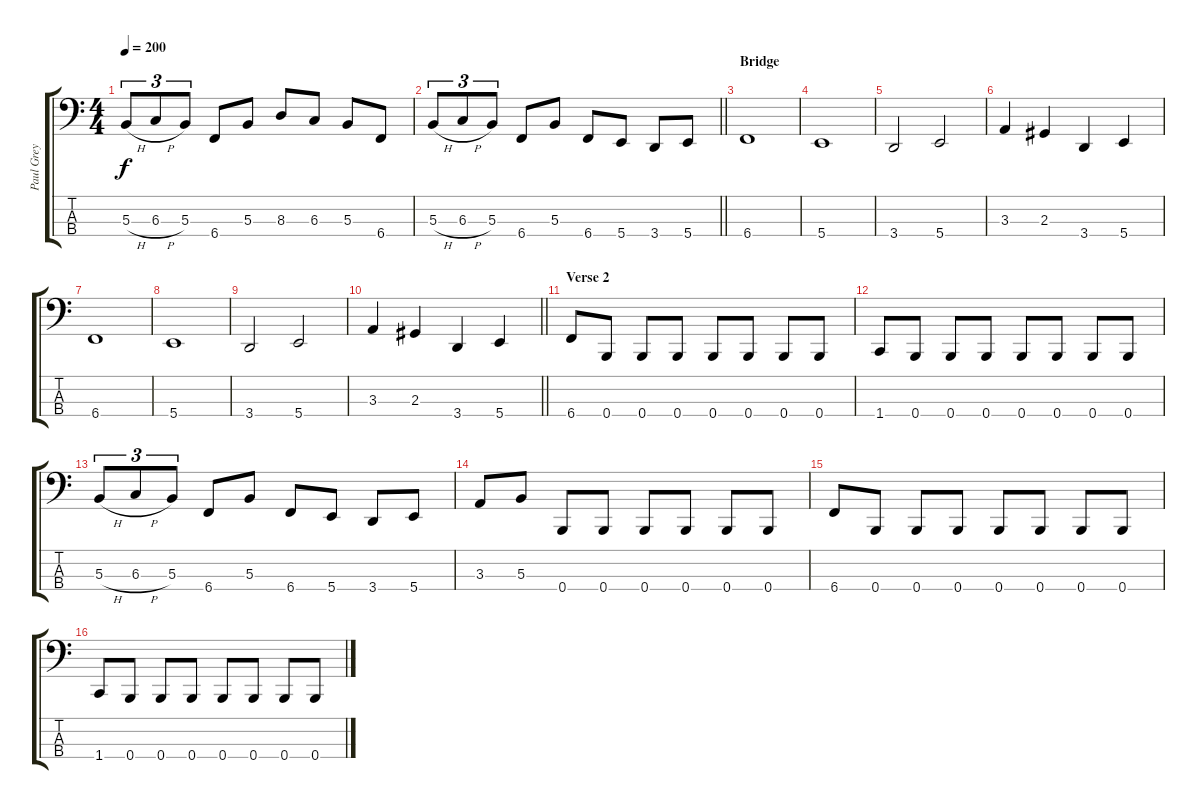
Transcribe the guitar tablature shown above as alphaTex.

\track ("Paul Grey" "Paul Grey") {instrument electricbasspick}
\staff {score tabs}
\tuning (E2 B1 Gb1 B0) {hide}
\ts (4 4)
\tempo 200
\clef f4
\ks c
5.3{h}.8{tu (3 2) dy f} 6.3{h}.8{tu (3 2)} 5.3.8{tu (3 2)} 6.4.8 5.3.8 8.3.8 6.3.8 5.3.8 6.4.8 |
\barLineRight lightlight
5.3{h}.8{tu (3 2)} 6.3{h}.8{tu (3 2)} 5.3.8{tu (3 2)} 6.4.8 5.3.8 6.4.8 5.4.8 3.4.8 5.4.8 |
\section ("" "Bridge")
6.4.1 |
5.4.1 |
3.4.2 5.4.2 |
3.3.4 2.3.4 3.4.4 5.4.4 |
6.4.1 |
5.4.1 |
3.4.2 5.4.2 |
\barLineRight lightlight
3.3.4 2.3.4 3.4.4 5.4.4 |
\section ("" "Verse 2")
6.4.8 0.4.8 0.4.8 0.4.8 0.4.8 0.4.8 0.4.8 0.4.8 |
1.4.8 0.4.8 0.4.8 0.4.8 0.4.8 0.4.8 0.4.8 0.4.8 |
5.3{h}.8{tu (3 2)} 6.3{h}.8{tu (3 2)} 5.3.8{tu (3 2)} 6.4.8 5.3.8 6.4.8 5.4.8 3.4.8 5.4.8 |
3.3.8 5.3.8 0.4.8 0.4.8 0.4.8 0.4.8 0.4.8 0.4.8 |
6.4.8 0.4.8 0.4.8 0.4.8 0.4.8 0.4.8 0.4.8 0.4.8 |
1.4.8 0.4.8 0.4.8 0.4.8 0.4.8 0.4.8 0.4.8 0.4.8
